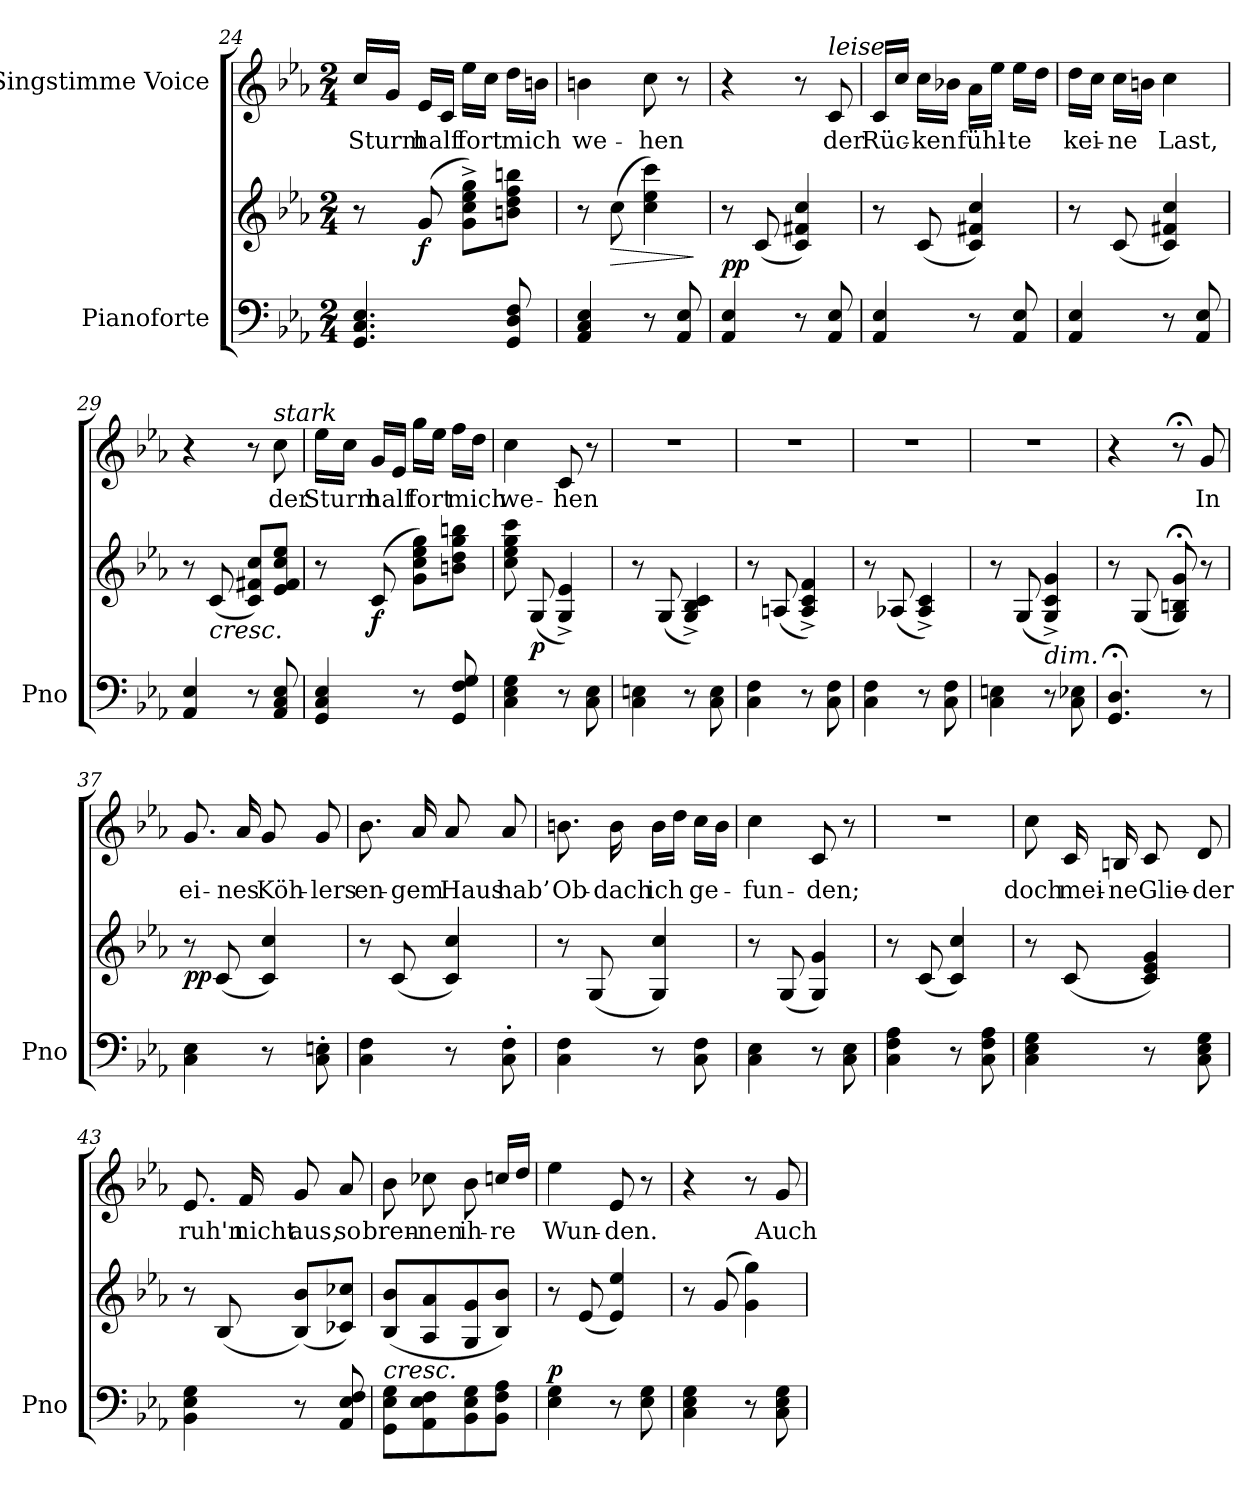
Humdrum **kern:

**kern	**kern	**dynam	**kern	**text
*part2	*part2	*part2	*part1	*part1
*staff3	*staff2	*staff2/3	*staff1	*staff1
*I"Pianoforte	*	*	*I"Singstimme Voice	*
*I'Pno	*	*	*	*
*clefF4	*clefG2	*	*clefG2	*
*k[b-e-a-]	*k[b-e-a-]	*	*k[b-e-a-]	*
*M2/4	*M2/4	*	*M2/4	*
=24	=24	=24	=24	=24
!	!	!	!	!LO:LY:b
4.GG/ 4.C/ 4.E-/	8r	.	16cc/LL	-Sturm
.	.	.	16g/JJ	.
!	!	!LO:DY:b	!	!LO:LY:b
.	(<8g/	f	16e-/LL	half
.	.	.	16c/JJ	.
!	!	!	!	!LO:LY:b
.	8g\^ 8cc\^ 8ee-\^ 8gg\^L)	.	16ee-\LL	-fort
.	.	.	16cc\JJ	.
!	!	!	!	!LO:LY:b
8GG/ 8D/ 8F/	8bn\ 8dd\ 8ff\ 8bbn\J	.	16dd\LL	mich
.	.	.	16bn\JJ	.
=25	=25	=25	=25	=25
!	!	!	!	!LO:LY:b
4AA-/ 4C/ 4E-/	8r	.	4bn\	we-
!	!	!LO:HP:b	!	!
.	(>8cc\	>	.	.
!	!	!	!	!LO:LY:b
8r	4cc\ 4ee-\ 4ccc\)	.	8cc\	-hen
8AA-/ 8E-/	.	.	8r	.
.	.	]	.	.
=26	=26	=26	=26	=26
!	!	!LO:DY:a=2	!	!
4AA-/ 4E-/	8r	pp	4r	.
.	(<8c/	.	.	.
8r	4c/ 4f#X/ 4cc/)	.	8r	.
!	!	!	!LO:TX:a:i:t=leise	!
!	!	!	!	!LO:LY:b
8AA-/ 8E-/	.	.	8c/	der
!!LO:LB:g=z
=27	=27	=27	=27	=27
!	!	!	!	!LO:LY:b
4AA-/ 4E-/	8r	.	16c/LL	Rüc-
.	.	.	16cc/JJ	.
!	!	!	!	!LO:LY:b
.	(<8c/	.	16cc\LL	-ken
.	.	.	16b-X\JJ	.
!	!	!	!	!LO:LY:b
8r	4c/ 4f#X/ 4cc/)	.	16a-\LL	fühl-
.	.	.	16ee-\JJ	.
!	!	!	!	!LO:LY:b
8AA-/ 8E-/	.	.	16ee-\LL	-te
.	.	.	16dd\JJ	.
=28	=28	=28	=28	=28
!	!	!	!	!LO:LY:b
4AA-/ 4E-/	8r	.	16dd\LL	kei-
.	.	.	16cc\JJ	.
!	!	!	!	!LO:LY:b
.	(<8c/	.	16cc\LL	-ne
.	.	.	16bn\JJ	.
!	!	!	!	!LO:LY:b
8r	4c/ 4f#X/ 4cc/)	.	4cc\	Last,
8AA-/ 8E-/	.	.	.	.
=29	=29	=29	=29	=29
4AA-/ 4E-/	8r	.	4r	.
!	!LO:TX:b:i:t=cresc.	!	!	!
.	(<8c/	.	.	.
8r	8c/ 8f#X/ 8cc/L)	.	8r	.
!	!	!	!LO:TX:a:i:t=stark	!
!	!	!	!	!LO:LY:b
8AA-/ 8C/ 8E-/	8e-/ 8f#/ 8cc/ 8ee-/J	.	8cc\	der
=30	=30	=30	=30	=30
!	!	!	!	!LO:LY:b
4GG/ 4C/ 4E-/	8r	.	16ee-\LL	-Sturm
.	.	.	16cc\JJ	.
!	!	!LO:DY:b	!	!LO:LY:b
.	(<8c/	f	16g/LL	half
.	.	.	16e-/JJ	.
!	!	!	!	!LO:LY:b
8r	8g\ 8cc\ 8ee-\ 8gg\L)	.	16gg\LL	-fort
.	.	.	16ee-\JJ	.
!	!	!	!	!LO:LY:b
8GG/ 8F/ 8G/	8bn\ 8dd\ 8gg\ 8bbn\J	.	16ff\LL	mich
.	.	.	16dd\JJ	.
=31	=31	=31	=31	=31
!	!	!	!	!LO:LY:b
4C\ 4E-\ 4G\	8cc\ 8ee-\ 8gg\ 8ccc\	.	4cc\	we-
!	!	!LO:DY:b	!	!
.	(<8G/	p	.	.
!	!	!	!	!LO:LY:b
8r	4G/^ 4e-/^)	.	8c/	-hen
8C\ 8E-\	.	.	8r	.
=32	=32	=32	=32	=32
4C\ 4En\	8r	.	2r	.
.	(<8G/	.	.	.
8r	4G/^ 4B-/^ 4c/^)	.	.	.
8C\ 8E\	.	.	.	.
=33	=33	=33	=33	=33
4C\ 4F\	8r	.	2r	.
.	(<8An/	.	.	.
8r	4A/^ 4c/^ 4f/^)	.	.	.
8C\ 8F\	.	.	.	.
!!LO:PB:g=z
=34	=34	=34	=34	=34
4C\ 4F\	8r	.	2r	.
.	(<8A-X/	.	.	.
8r	4A-/^ 4c/^)	.	.	.
8C\ 8F\	.	.	.	.
=35	=35	=35	=35	=35
4C\ 4En\	8r	.	2r	.
.	(<8G/	.	.	.
!	!LO:TX:b:i:t=dim.	!	!	!
8r	4G/^ 4c/^ 4g/^)	.	.	.
8C\ 8E-X\	.	.	.	.
=36	=36	=36	=36	=36
4.GG/;< 4.D/;<	8r	.	4r	.
.	(<8G/	.	.	.
.	8G/;< 8Bn/;< 8g/;<)	.	8r;<	.
!	!	!	!	!LO:LY:b
8r	8r	.	8g/	In
=37	=37	=37	=37	=37
!	!	!LO:DY:b	!	!LO:LY:b
4C\ 4E-\	8r	pp	8.g/	ei-
.	(<8c/	.	.	.
!	!	!	!	!LO:LY:b
.	.	.	16a-/	-nes
!	!	!	!	!LO:LY:b
8r	4c/ 4cc/)	.	8g/	Köh-
!	!	!	!	!LO:LY:b
8C\' 8En\'	.	.	8g/	-lers
=38	=38	=38	=38	=38
!	!	!	!	!LO:LY:b
4C\ 4F\	8r	.	8.b-\	en-
.	(<8c/	.	.	.
!	!	!	!	!LO:LY:b
.	.	.	16a-/	-gem
!	!	!	!	!LO:LY:b
8r	4c/ 4cc/)	.	8a-/	Haus
!	!	!	!	!LO:LY:b
8C\' 8F\'	.	.	8a-/	hab’
=39	=39	=39	=39	=39
!	!	!	!	!LO:LY:b
4C\ 4F\	8r	.	8.bn\	Ob-
.	(<8G/	.	.	.
!	!	!	!	!LO:LY:b
.	.	.	16b\	-dach
!	!	!	!	!LO:LY:b
8r	4G/ 4cc/)	.	16b\LL	ich
.	.	.	16dd\JJ	.
!	!	!	!	!LO:LY:b
8C\ 8F\	.	.	16cc\LL	ge-
.	.	.	16b\JJ	.
=40	=40	=40	=40	=40
!	!	!	!	!LO:LY:b
4C\ 4E-\	8r	.	4cc\	-fun-
.	(<8G/	.	.	.
!	!	!	!	!LO:LY:b
8r	4G/ 4g/)	.	8c/	-den;
8C\ 8E-\	.	.	8r	.
!!LO:LB:g=z
=41	=41	=41	=41	=41
4C\ 4F\ 4A-\	8r	.	2r	.
.	(<8c/	.	.	.
8r	4c/ 4cc/)	.	.	.
8C\ 8F\ 8A-\	.	.	.	.
=42	=42	=42	=42	=42
!	!	!	!	!LO:LY:b
4C\ 4E-\ 4G\	8r	.	8cc\	doch
!	!	!	!	!LO:LY:b
.	(<8c/	.	16c/	mei-
!	!	!	!	!LO:LY:b
.	.	.	16Bn/	-ne
!	!	!	!	!LO:LY:b
8r	4c/ 4e-/ 4g/)	.	8c/	Glie-
!	!	!	!	!LO:LY:b
8C\ 8E-\ 8G\	.	.	8d/	-der
=43	=43	=43	=43	=43
!	!	!	!	!LO:LY:b
4BB-\ 4E-\ 4G\	8r	.	8.e-/	ruh'n
.	(<8B-/	.	.	.
!	!	!	!	!LO:LY:b
.	.	.	16f/	nicht
!	!	!	!	!LO:LY:b
8r	(<8B-/ 8b-/L)	.	8g/	aus,
!	!	!	!	!LO:LY:b
8AA-/ 8E-/ 8F/	8c-X/ 8cc-X/J)	.	8a-/	so
=44	=44	=44	=44	=44
!	!LO:TX:b:i:t=cresc.	!	!	!
!	!	!	!	!LO:LY:b
8GG\ 8E-\ 8G\L	(<8B-/ 8b-/L	.	8b-\	bren-
!	!	!	!	!LO:LY:b
8AA-\ 8E-\ 8F\	8A-/ 8a-/	.	8cc-X\	-nen
!	!	!	!	!LO:LY:b
8BB-\ 8E-\ 8G\	8G/ 8g/	.	8b-\	ih-
!	!	!	!	!LO:LY:b
8BB-\ 8F\ 8A-\J	8B-/ 8b-/J)	.	16ccn/LL	-re
.	.	.	16dd/JJ	.
=45	=45	=45	=45	=45
!	!	!LO:DY:a=2	!	!LO:LY:b
4E-\ 4G\	8r	p	4ee-\	Wun-
.	(<8e-/	.	.	.
!	!	!	!	!LO:LY:b
8r	4e-/ 4ee-/)	.	8e-/	-den.
8E-\ 8G\	.	.	8r	.
=46	=46	=46	=46	=46
4C\ 4E-\ 4G\	8r	.	4r	.
.	(<8g/	.	.	.
8r	4g\ 4gg\)	.	8r	.
!	!	!	!	!LO:LY:b
8C\ 8E-\ 8G\	.	.	8g/	Auch
=	=	=	=	=
*-	*-	*-	*-	*-
